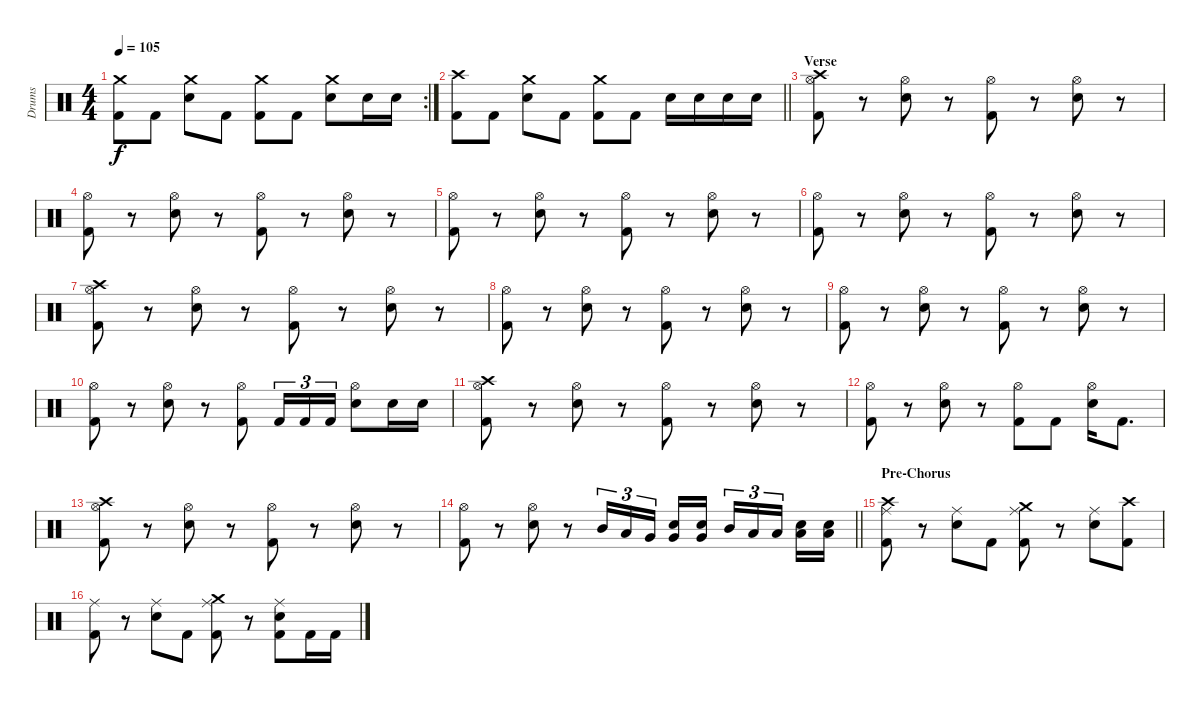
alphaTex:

\track ("Drums" "Drums") {instrument percussion}
\staff {score}
\articulation defaults
\rc 2
\ts (4 4)
\tempo 105
\clef neutral
\ks c
("Crash medium (hit)" "Kick (hit) 2").8{dy f} "Kick (hit) 2".8 ("Crash medium (hit)" "Snare (hit) 2").8 "Kick (hit) 2".8 ("Crash medium (hit)" "Kick (hit) 2").8 "Kick (hit) 2".8 ("Crash medium (hit)" "Snare (hit) 2").8 "Snare (hit) 2".16 "Snare (hit) 2".16 |
\barLineRight lightlight
("Crash high (hit)" "Kick (hit) 2").8 "Kick (hit) 2".8 ("Crash medium (hit)" "Snare (hit) 2").8 "Kick (hit) 2".8 ("Crash medium (hit)" "Kick (hit) 2").8 "Kick (hit) 2".8 "Snare (hit) 2".16 "Snare (hit) 2".16 "Snare (hit) 2".16 "Snare (hit) 2".16 |
\section ("" "Verse")
("Crash high (hit)" "Hi-Hat (open)" "Kick (hit) 2").8 r.8 ("Hi-Hat (open)" "Snare (hit) 2").8 r.8 ("Hi-Hat (open)" "Kick (hit) 2").8 r.8 ("Hi-Hat (open)" "Snare (hit) 2").8 r.8 |
("Hi-Hat (open)" "Kick (hit) 2").8 r.8 ("Hi-Hat (open)" "Snare (hit) 2").8 r.8 ("Hi-Hat (open)" "Kick (hit) 2").8 r.8 ("Hi-Hat (open)" "Snare (hit) 2").8 r.8 |
("Hi-Hat (open)" "Kick (hit) 2").8 r.8 ("Hi-Hat (open)" "Snare (hit) 2").8 r.8 ("Hi-Hat (open)" "Kick (hit) 2").8 r.8 ("Hi-Hat (open)" "Snare (hit) 2").8 r.8 |
("Hi-Hat (open)" "Kick (hit) 2").8 r.8 ("Hi-Hat (open)" "Snare (hit) 2").8 r.8 ("Hi-Hat (open)" "Kick (hit) 2").8 r.8 ("Hi-Hat (open)" "Snare (hit) 2").8 r.8 |
("Crash high (hit)" "Hi-Hat (open)" "Kick (hit) 2").8 r.8 ("Hi-Hat (open)" "Snare (hit) 2").8 r.8 ("Hi-Hat (open)" "Kick (hit) 2").8 r.8 ("Hi-Hat (open)" "Snare (hit) 2").8 r.8 |
("Hi-Hat (open)" "Kick (hit) 2").8 r.8 ("Hi-Hat (open)" "Snare (hit) 2").8 r.8 ("Hi-Hat (open)" "Kick (hit) 2").8 r.8 ("Hi-Hat (open)" "Snare (hit) 2").8 r.8 |
("Hi-Hat (open)" "Kick (hit) 2").8 r.8 ("Hi-Hat (open)" "Snare (hit) 2").8 r.8 ("Hi-Hat (open)" "Kick (hit) 2").8 r.8 ("Hi-Hat (open)" "Snare (hit) 2").8 r.8 |
("Hi-Hat (open)" "Kick (hit) 2").8 r.8 ("Hi-Hat (open)" "Snare (hit) 2").8 r.8 ("Hi-Hat (open)" "Kick (hit) 2").8 "Kick (hit) 2".16{tu (3 2)} "Kick (hit) 2".16{tu (3 2)} "Kick (hit) 2".16{tu (3 2)} ("Hi-Hat (open)" "Snare (hit) 2").8 "Snare (hit) 2".16 "Snare (hit) 2".16 |
("Crash high (hit)" "Hi-Hat (open)" "Kick (hit) 2").8 r.8 ("Hi-Hat (open)" "Snare (hit) 2").8 r.8 ("Hi-Hat (open)" "Kick (hit) 2").8 r.8 ("Hi-Hat (open)" "Snare (hit) 2").8 r.8 |
("Hi-Hat (open)" "Kick (hit) 2").8 r.8 ("Hi-Hat (open)" "Snare (hit) 2").8 r.8 ("Hi-Hat (open)" "Kick (hit) 2").8 "Kick (hit) 2".8 ("Hi-Hat (open)" "Snare (hit) 2").16 "Kick (hit) 2".8{d} |
("Crash high (hit)" "Hi-Hat (open)" "Kick (hit) 2").8 r.8 ("Hi-Hat (open)" "Snare (hit) 2").8 r.8 ("Hi-Hat (open)" "Kick (hit) 2").8 r.8 ("Hi-Hat (open)" "Snare (hit) 2").8 r.8 |
\barLineRight lightlight
("Hi-Hat (open)" "Kick (hit) 2").8 r.8 ("Hi-Hat (open)" "Snare (hit) 2").8 r.8 "Mid Tom (hit)".16{tu (3 2)} "Low Tom (hit)".16{tu (3 2)} "Very Low Tom (hit)".16{tu (3 2) beam splitsecondary} ("Snare (hit) 2" "Very Low Tom (hit)").16 ("Snare (hit) 2" "Very Low Tom (hit)").16 "Mid Tom (hit)".16{tu (3 2)} "Low Tom (hit)".16{tu (3 2)} "Low Floor Tom (hit)".16{tu (3 2) beam splitsecondary} ("Snare (hit) 2" "Low Floor Tom (hit)").16 ("Snare (hit) 2" "Low Floor Tom (hit)").16 |
\section ("" "Pre-Chorus")
("Crash high (hit)" "Ride (middle)" "Kick (hit) 2").8 r.8 ("Ride (middle)" "Snare (hit) 2").8 "Kick (hit) 2".8 ("Crash medium (hit)" "Ride (middle)" "Kick (hit) 2").8 r.8 ("Ride (middle)" "Snare (hit) 2").8 ("Crash high (hit)" "Kick (hit) 2").8 |
("Ride (middle)" "Kick (hit) 2").8 r.8 ("Ride (middle)" "Snare (hit) 2").8 "Kick (hit) 2".8 ("Crash medium (hit)" "Ride (middle)" "Kick (hit) 2").8 r.8 ("Ride (middle)" "Snare (hit) 2" "Kick (hit) 2").8 "Kick (hit) 2".16 "Kick (hit) 2".16
